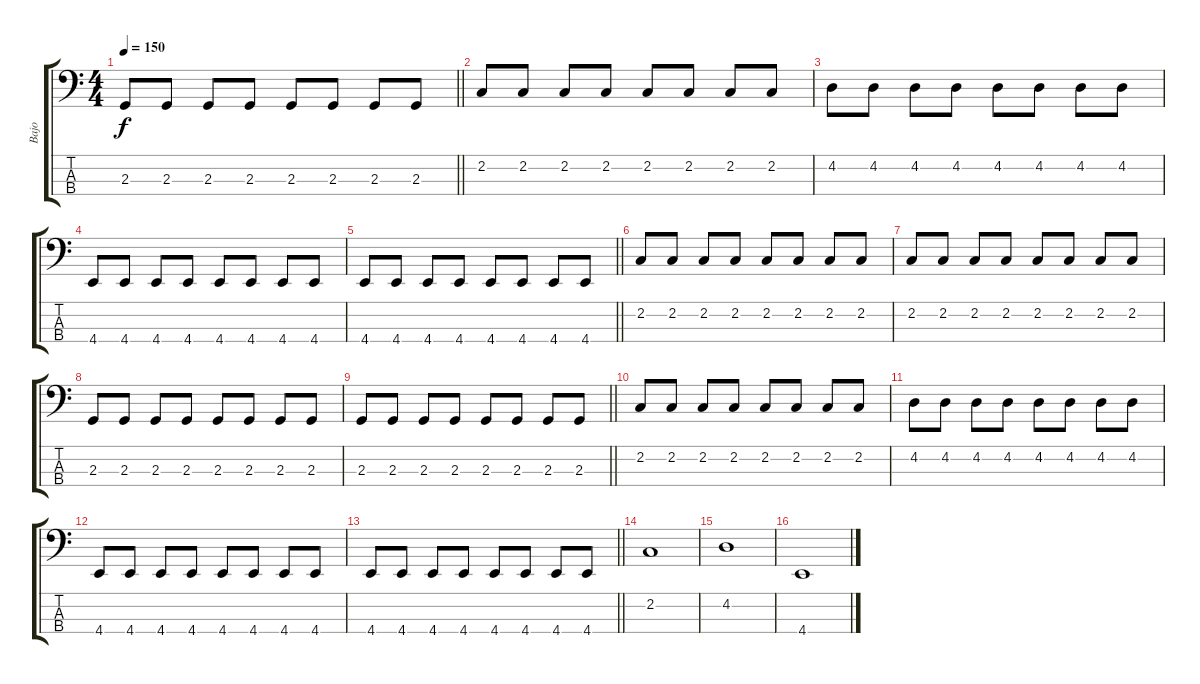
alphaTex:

\track ("Bajo" "Bajo") {instrument electricbassfinger}
\staff {score tabs}
\tuning (Eb2 Bb1 F1 C1) {hide}
\ts (4 4)
\tempo 150
\clef f4
\barLineRight lightlight
\ks c
2.3.8{dy f} 2.3.8 2.3.8 2.3.8 2.3.8 2.3.8 2.3.8 2.3.8 |
2.2.8 2.2.8 2.2.8 2.2.8 2.2.8 2.2.8 2.2.8 2.2.8 |
4.2.8 4.2.8 4.2.8 4.2.8 4.2.8 4.2.8 4.2.8 4.2.8 |
4.4.8 4.4.8 4.4.8 4.4.8 4.4.8 4.4.8 4.4.8 4.4.8 |
\barLineRight lightlight
4.4.8 4.4.8 4.4.8 4.4.8 4.4.8 4.4.8 4.4.8 4.4.8 |
2.2.8 2.2.8 2.2.8 2.2.8 2.2.8 2.2.8 2.2.8 2.2.8 |
2.2.8 2.2.8 2.2.8 2.2.8 2.2.8 2.2.8 2.2.8 2.2.8 |
2.3.8 2.3.8 2.3.8 2.3.8 2.3.8 2.3.8 2.3.8 2.3.8 |
\barLineRight lightlight
2.3.8 2.3.8 2.3.8 2.3.8 2.3.8 2.3.8 2.3.8 2.3.8 |
2.2.8 2.2.8 2.2.8 2.2.8 2.2.8 2.2.8 2.2.8 2.2.8 |
4.2.8 4.2.8 4.2.8 4.2.8 4.2.8 4.2.8 4.2.8 4.2.8 |
4.4.8 4.4.8 4.4.8 4.4.8 4.4.8 4.4.8 4.4.8 4.4.8 |
\barLineRight lightlight
4.4.8 4.4.8 4.4.8 4.4.8 4.4.8 4.4.8 4.4.8 4.4.8 |
2.2.1 |
4.2.1 |
4.4.1
